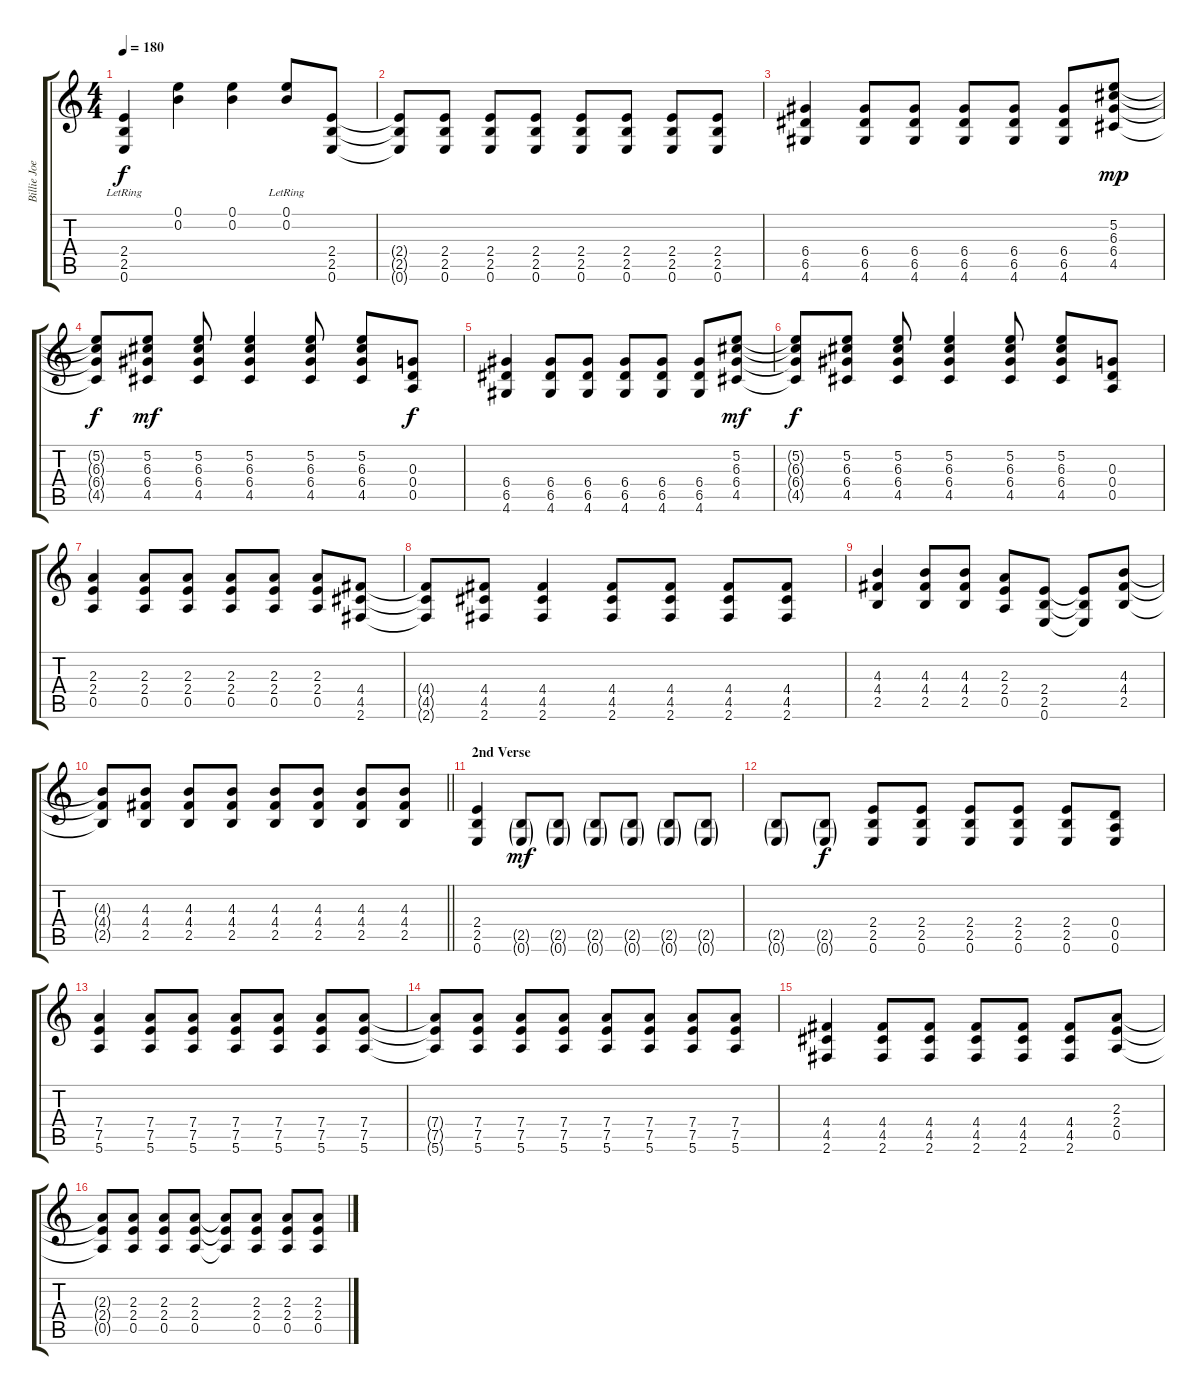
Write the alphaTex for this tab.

\track ("Billie Joe Armstrong (Guitar 1)" "Billie Joe") {instrument distortionguitar}
\staff {score tabs}
\tuning (E4 B3 G3 D3 A2 E2) {hide}
\ts (4 4)
\tempo 180
\clef g2
\ks c
(2.4{lr} 2.5{lr} 0.6{lr}).4{dy f} (0.1 0.2).4 (0.1 0.2).4 (0.1{lr} 0.2{lr}).8 (2.4 2.5 0.6).8 |
(2.4{t} 2.5{t} 0.6{t}).8 (2.4 2.5 0.6).8 (2.4 2.5 0.6).8 (2.4 2.5 0.6).8 (2.4 2.5 0.6).8 (2.4 2.5 0.6).8 (2.4 2.5 0.6).8 (2.4 2.5 0.6).8 |
(6.4 6.5 4.6).4 (6.4 6.5 4.6).8 (6.4 6.5 4.6).8 (6.4 6.5 4.6).8 (6.4 6.5 4.6).8 (6.4 6.5 4.6).8 (5.2 6.3 6.4 4.5).8{dy mp} |
(5.2{t} 6.3{t} 6.4{t} 4.5{t}).8{dy f} (5.2 6.3 6.4 4.5).8{dy mf} (5.2 6.3 6.4 4.5).8 (5.2 6.3 6.4 4.5).4 (5.2 6.3 6.4 4.5).8 (5.2 6.3 6.4 4.5).8 (0.3 0.4 0.5).8{dy f} |
(6.4 6.5 4.6).4 (6.4 6.5 4.6).8 (6.4 6.5 4.6).8 (6.4 6.5 4.6).8 (6.4 6.5 4.6).8 (6.4 6.5 4.6).8 (5.2 6.3 6.4 4.5).8{dy mf} |
(5.2{t} 6.3{t} 6.4{t} 4.5{t}).8{dy f} (5.2 6.3 6.4 4.5).8 (5.2 6.3 6.4 4.5).8 (5.2 6.3 6.4 4.5).4 (5.2 6.3 6.4 4.5).8 (5.2 6.3 6.4 4.5).8 (0.3 0.4 0.5).8 |
(2.3 2.4 0.5).4 (2.3 2.4 0.5).8 (2.3 2.4 0.5).8 (2.3 2.4 0.5).8 (2.3 2.4 0.5).8 (2.3 2.4 0.5).8 (4.4 4.5 2.6).8 |
(4.4{t} 4.5{t} 2.6{t}).8 (4.4 4.5 2.6).8 (4.4 4.5 2.6).4 (4.4 4.5 2.6).8 (4.4 4.5 2.6).8 (4.4 4.5 2.6).8 (4.4 4.5 2.6).8 |
(4.3 4.4 2.5).4 (4.3 4.4 2.5).8 (4.3 4.4 2.5).8 (2.3 2.4 0.5).8 (2.4 2.5 0.6).8 (2.4{t} 2.5{t} 0.6{t}).8 (4.3 4.4 2.5).8 |
\barLineRight lightlight
(4.3{t} 4.4{t} 2.5{t}).8 (4.3 4.4 2.5).8 (4.3 4.4 2.5).8 (4.3 4.4 2.5).8 (4.3 4.4 2.5).8 (4.3 4.4 2.5).8 (4.3 4.4 2.5).8 (4.3 4.4 2.5).8 |
\section ("" "2nd Verse")
(2.4 2.5 0.6).4 (2.5{g} 0.6{g}).8{dy mf} (2.5{g} 0.6{g}).8 (2.5{g} 0.6{g}).8 (2.5{g} 0.6{g}).8 (2.5{g} 0.6{g}).8 (2.5{g} 0.6{g}).8 |
(2.5{g} 0.6{g}).8 (2.5{g} 0.6{g}).8{dy f} (2.4 2.5 0.6).8 (2.4 2.5 0.6).8 (2.4 2.5 0.6).8 (2.4 2.5 0.6).8 (2.4 2.5 0.6).8 (0.4 0.5 0.6).8 |
(7.4 7.5 5.6).4 (7.4 7.5 5.6).8 (7.4 7.5 5.6).8 (7.4 7.5 5.6).8 (7.4 7.5 5.6).8 (7.4 7.5 5.6).8 (7.4 7.5 5.6).8 |
(7.4{t} 7.5{t} 5.6{t}).8 (7.4 7.5 5.6).8 (7.4 7.5 5.6).8 (7.4 7.5 5.6).8 (7.4 7.5 5.6).8 (7.4 7.5 5.6).8 (7.4 7.5 5.6).8 (7.4 7.5 5.6).8 |
(4.4 4.5 2.6).4 (4.4 4.5 2.6).8 (4.4 4.5 2.6).8 (4.4 4.5 2.6).8 (4.4 4.5 2.6).8 (4.4 4.5 2.6).8 (2.3 2.4 0.5).8 |
(2.3{t} 2.4{t} 0.5{t}).8 (2.3 2.4 0.5).8 (2.3 2.4 0.5).8 (2.3 2.4 0.5).8 (2.3{t} 2.4{t} 0.5{t}).8 (2.3 2.4 0.5).8 (2.3 2.4 0.5).8 (2.3 2.4 0.5).8
